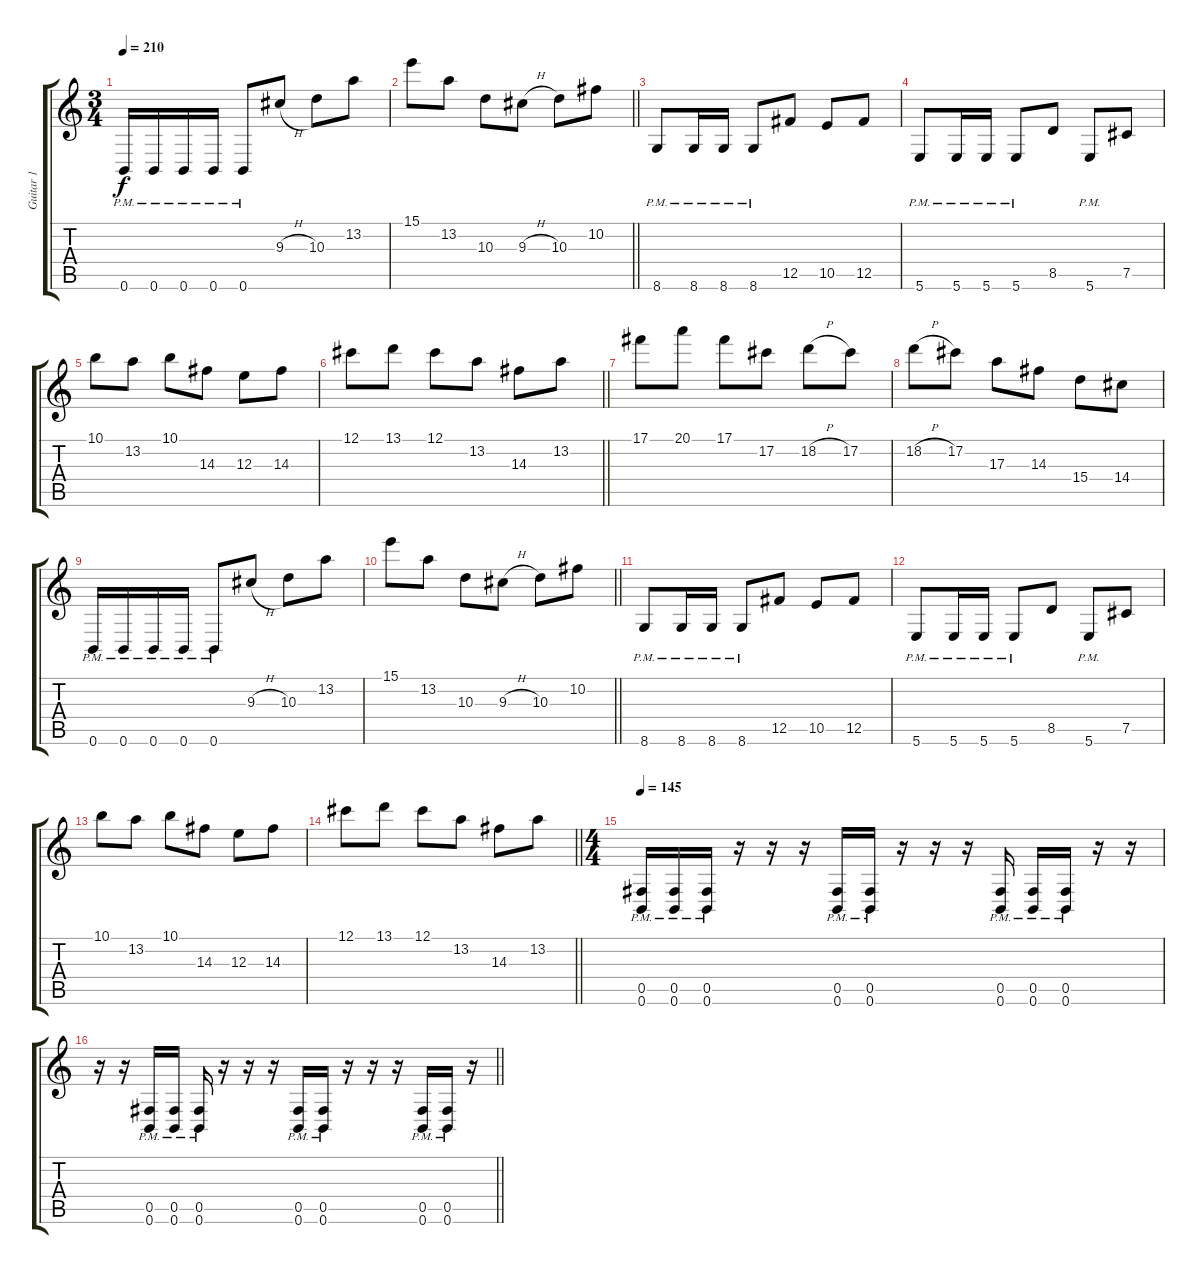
\track ("Guitar 1" "Guitar 1") {instrument distortionguitar}
\staff {score tabs}
\tuning (Db4 Ab3 E3 B2 Gb2 B1) {hide}
\ts (3 4)
\tempo 210
\clef g2
\ks c
0.6{pm}.16{dy f} 0.6{pm}.16 0.6{pm}.16 0.6{pm}.16 0.6{pm}.8 9.3{h}.8 10.3.8 13.2.8 |
\barLineRight lightlight
15.1.8 13.2.8 10.3.8 9.3{h}.8 10.3.8 10.2.8 |
8.6{pm}.8 8.6{pm}.16 8.6{pm}.16 8.6{pm}.8 12.5.8 10.5.8 12.5.8 |
5.6{pm}.8 5.6{pm}.16 5.6{pm}.16 5.6{pm}.8 8.5.8 5.6{pm}.8 7.5.8 |
10.1.8 13.2.8 10.1.8 14.3.8 12.3.8 14.3.8 |
\barLineRight lightlight
12.1.8 13.1.8 12.1.8 13.2.8 14.3.8 13.2.8 |
17.1.8 20.1.8 17.1.8 17.2.8 18.2{h}.8 17.2.8 |
18.2{h}.8 17.2.8 17.3.8 14.3.8 15.4.8 14.4.8 |
0.6{pm}.16 0.6{pm}.16 0.6{pm}.16 0.6{pm}.16 0.6{pm}.8 9.3{h}.8 10.3.8 13.2.8 |
\barLineRight lightlight
15.1.8 13.2.8 10.3.8 9.3{h}.8 10.3.8 10.2.8 |
8.6{pm}.8 8.6{pm}.16 8.6{pm}.16 8.6{pm}.8 12.5.8 10.5.8 12.5.8 |
5.6{pm}.8 5.6{pm}.16 5.6{pm}.16 5.6{pm}.8 8.5.8 5.6{pm}.8 7.5.8 |
10.1.8 13.2.8 10.1.8 14.3.8 12.3.8 14.3.8 |
\barLineRight lightlight
12.1.8 13.1.8 12.1.8 13.2.8 14.3.8 13.2.8 |
\ts (4 4)
\tempo 145
(0.5{pm} 0.6{pm}).16 (0.5{pm} 0.6{pm}).16 (0.5{pm} 0.6{pm}).16 r.16 r.16 r.16 (0.5{pm} 0.6{pm}).16 (0.5{pm} 0.6{pm}).16 r.16 r.16 r.16 (0.5{pm} 0.6{pm}).16 (0.5{pm} 0.6{pm}).16 (0.5{pm} 0.6{pm}).16 r.16 r.16 |
\barLineRight lightlight
r.16 r.16 (0.5{pm} 0.6{pm}).16 (0.5{pm} 0.6{pm}).16 (0.5{pm} 0.6{pm}).16 r.16 r.16 r.16 (0.5{pm} 0.6{pm}).16 (0.5{pm} 0.6{pm}).16 r.16 r.16 r.16 (0.5{pm} 0.6{pm}).16 (0.5{pm} 0.6{pm}).16 r.16
